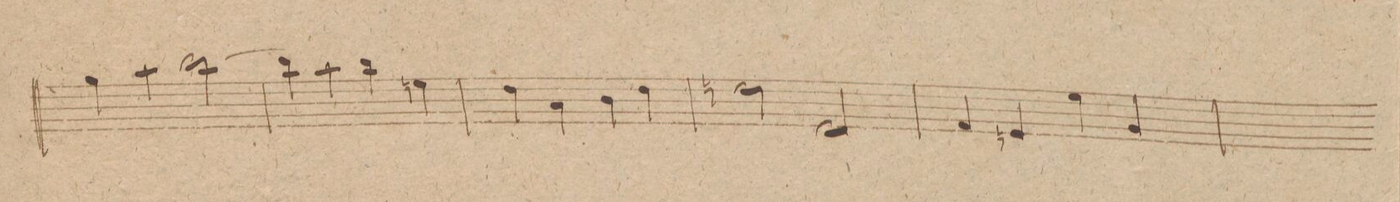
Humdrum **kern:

**kern	**dynam
*I"Trombone Baʃso.	*
*clefF4	*
*k[f#c#g#]	*
*met(c|)	*
*M2/2	*
4B\	.
4c#\	.
[>2d\	.
=231	=231
4d\]	.
4c#\	.
4d\	.
4Gn\	.
=232	=232
4F#\	.
4C#\	.
4D\	.
4F#\	.
=233	=233
2Gn\	.
2GG#/	.
=234	=234
4AA/	.
4GGn/	.
4G#\	.
4BB/	.
=235	=235
*-	*-
